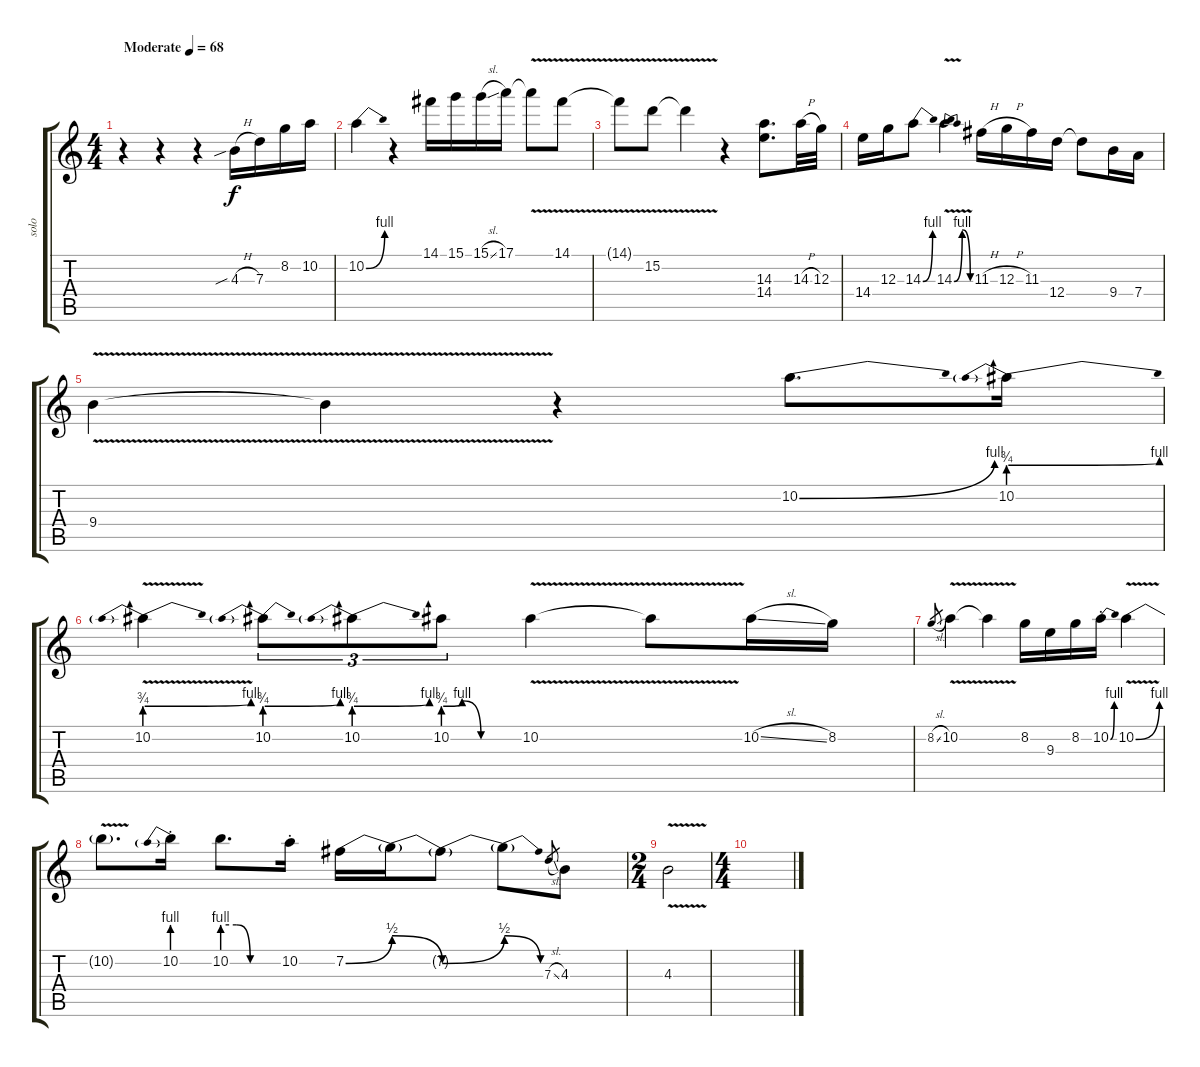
\track ("solo" "solo") {instrument overdrivenguitar}
\staff {score tabs}
\tuning (E4 B3 G3 D3 A2 E2) {hide}
\ts (4 4)
\tempo (68 "Moderate")
\clef g2
\ks c
r.4{dy f instrument overdrivenguitar} r.4 r.4 4.3{sib h}.16 7.3.16 8.2.16 10.2.16 |
10.2{be (bend 0 0 60 4)}.4 r.4 14.1.16 15.1.16 15.1{sl}.16 17.1.16 17.1{v t}.8 14.1{v}.8 |
14.1{t}.8 15.2{v}.8 15.2{t}.4 r.4 (14.3 14.4).8{d txt ""} 14.3{h}.32 12.3.32 |
14.4.16 12.3.16 14.3{be (bend 0 0 60 4)}.8 14.3{be (bendrelease 0 0 15 4 45 4 60 0) v}.4 11.3{h}.16 12.3{h}.16 11.3.16 12.4.16 12.4{t}.8 9.4.16 7.4.16 |
9.4{v}.4 9.4{t}.4 r.4 10.2{be (bend 0 0 60 4)}.8{d} 10.2{be (prebendbend 0 3 60 4)}.16 |
10.2{be (prebendbend 0 3 60 4) v}.4 10.2{be (prebendbend 0 3 60 4)}.8{tu (3 2)} 10.2{be (prebendbend 0 3 60 4)}.8{tu (3 2)} 10.2{be (custom 0 3 15 4 30 0 60 0)}.8{tu (3 2)} 10.2{v}.4 10.2{t}.8 10.2{sl}.16 8.2.16 |
8.2{sl}.8{gr} 10.2{v}.4 10.2{t}.4 8.2.16 9.3.16 8.2.16 10.2{be (bend 0 0 60 4) st}.16 10.2{be (bend 0 0 60 4) v}.4 |
10.2{t}.8{d} 10.2{be (prebend 0 4 60 4) st}.16 10.2{be (custom 0 4 15 4 30 0 60 0)}.8{d} 10.2{st}.16 7.2{be (bend 0 0 60 2)}.16 7.2{be (release 0 2 60 0) t}.16 7.2{be (bend 0 0 60 2) t}.8 7.2{be (release 0 2 60 0) t}.8 7.3{sl}.8{gr} 4.3.8 |
\ts (2 4)
4.3{v}.2 |
\ts (4 4)
